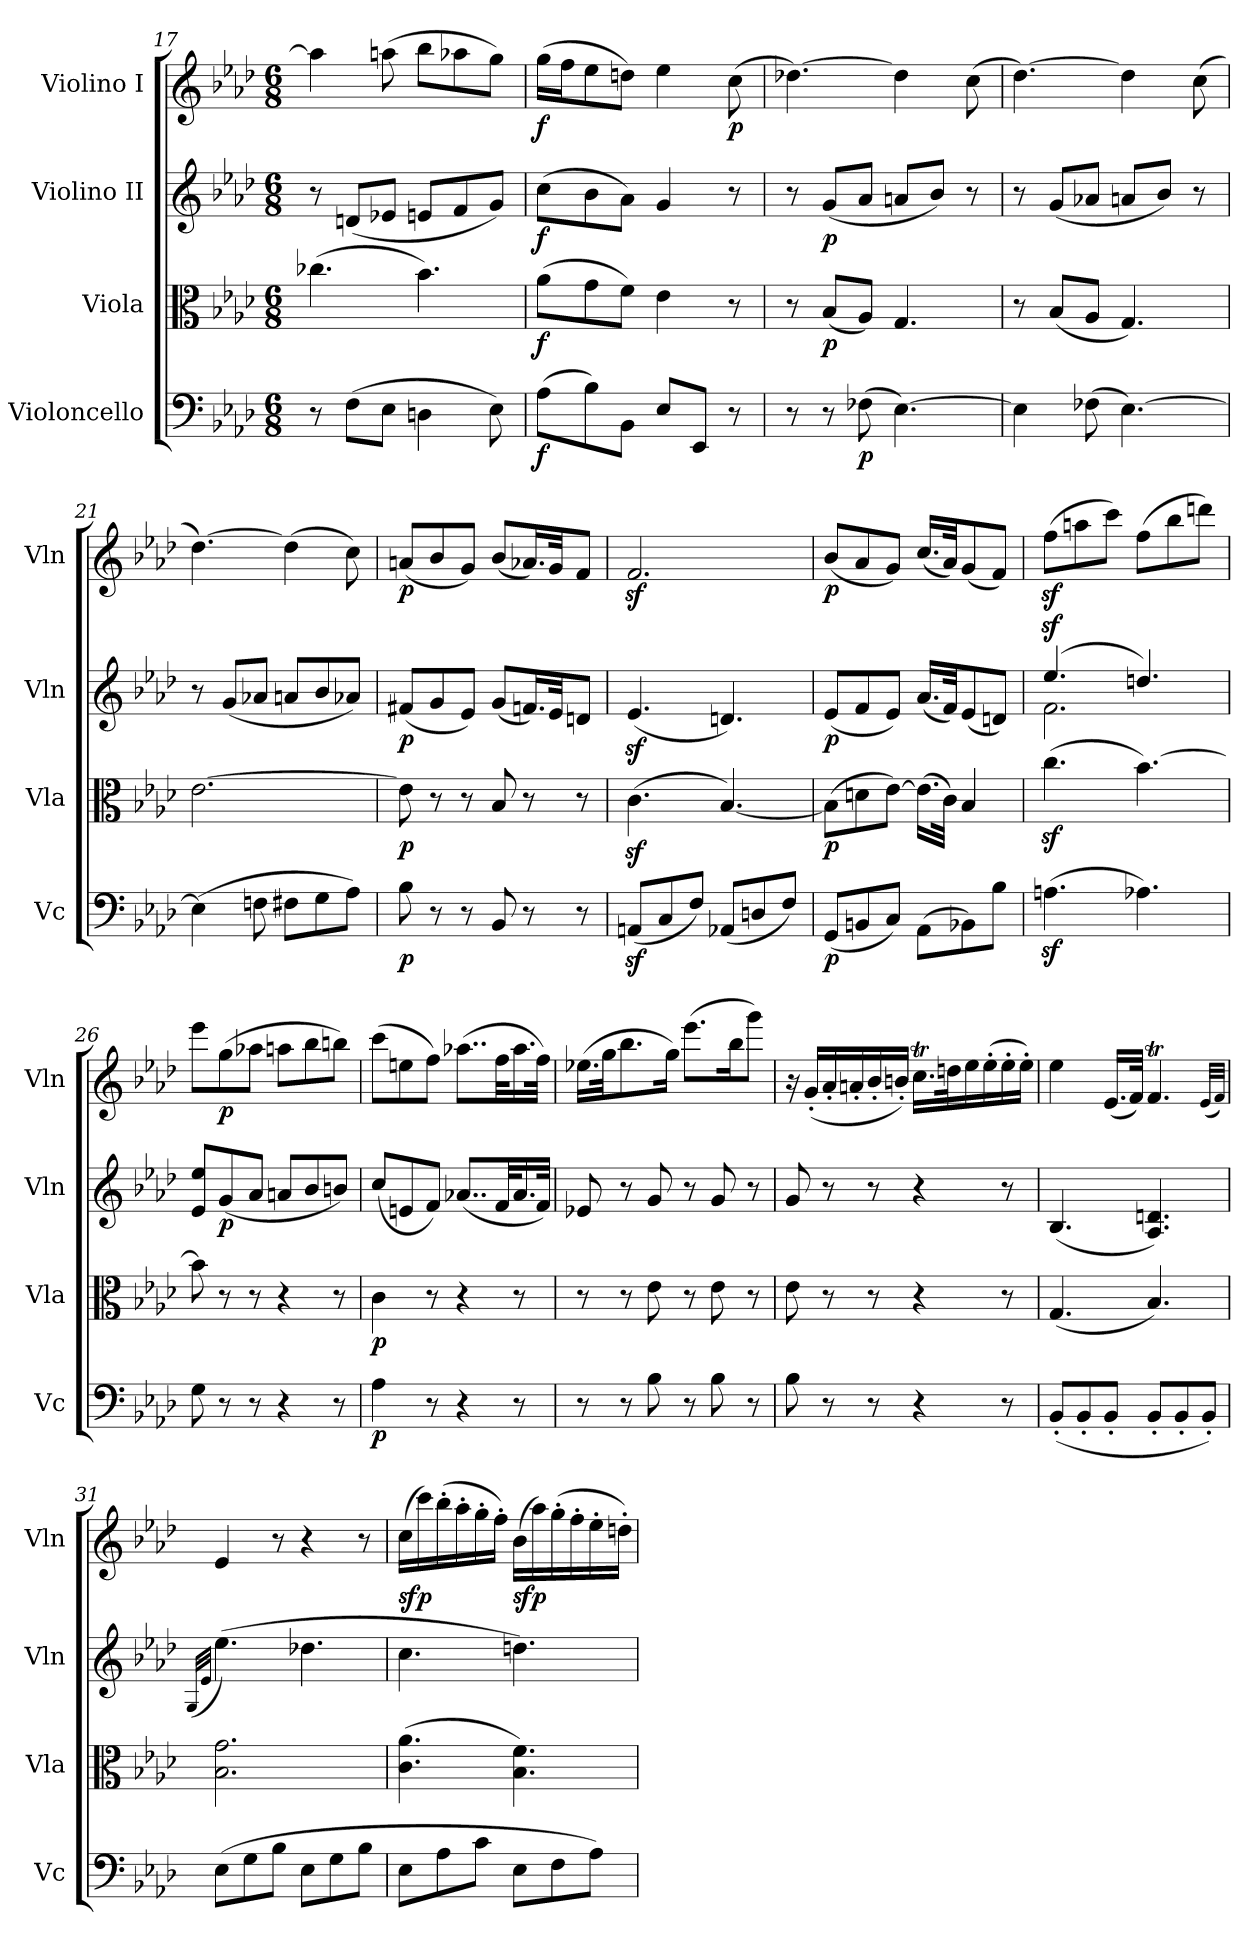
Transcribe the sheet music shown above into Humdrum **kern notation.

**kern	**dynam	**kern	**dynam	**kern	**dynam	**kern	**dynam
*part4	*part4	*part3	*part3	*part2	*part2	*part1	*part1
*staff4	*staff4	*staff3	*staff3	*staff2	*staff2	*staff1	*staff1
*I"Violoncello	*	*I"Viola	*	*I"Violino II	*	*I"Violino I	*
*I'Vc	*	*I'Vla	*	*I'Vln	*	*I'Vln	*
*clefF4	*	*clefC3	*	*clefG2	*	*clefG2	*
*k[b-e-a-d-]	*	*k[b-e-a-d-]	*	*k[b-e-a-d-]	*	*k[b-e-a-d-]	*
*A-:	*	*A-:	*	*A-:	*	*A-:	*
*M6/8	*	*M6/8	*	*M6/8	*	*M6/8	*
=17	=17	=17	=17	=17	=17	=17	=17
*	*	*^	*	*	*	*	*
8r	.	(4.cc-X	8ryy	.	8r	.	4aa-]	.
(8FL	cresc.	.	2ryy	cresc.	(8dnL	cresc.	.	.
8E-J	.	.	.	.	8e-XJ	.	(8aan	cresc.
4Dn	.	4.b-)	.	.	8enL	.	8bb-L	.
.	.	.	.	.	8f	.	8aa-X	.
8E-)	.	.	8ryy	.	8gJ)	.	8ggJ)	.
*	*	*v	*v	*	*	*	*	*
=18	=18	=18	=18	=18	=18	=18	=18
(8A-L	f	(8a-L	f	(8ccL	f	(16ggLL	f
.	.	.	.	.	.	16ffJ	.
8B-)	.	8g	.	8b-	.	8ee-	.
8BB-J	.	8fJ)	.	8a-J)	.	8ddnJ)	.
8E-L	.	4e-	.	4g	.	4ee-	.
8EE-J	.	.	.	.	.	.	.
8r	.	8r	.	8r	.	(8cc	p
=19	=19	=19	=19	=19	=19	=19	=19
8r	.	8r	.	8r	.	[4.dd-X)	.
8r	.	(8B-L	p	(8gL	p	.	.
(8F-X	p	8A-J)	.	8a-J	.	.	.
[4.E-)	.	4.G	.	8anL	.	4dd-]	.
.	.	.	.	8b-J)	.	.	.
.	.	.	.	8r	.	(8cc	.
!!LO:LB:g=z
=20	=20	=20	=20	=20	=20	=20	=20
4E-]	.	8r	.	8r	.	[4.dd-)	.
.	.	(8B-L	.	(8gL	.	.	.
(8F-X	.	8A-J	.	8a-XJ	.	.	.
[4.E-)	.	4.G)	.	8anL	.	4dd-]	.
.	.	.	.	8b-J)	.	.	.
.	.	.	.	8r	.	(8cc	cre
=21	=21	=21	=21	=21	=21	=21	=21
(4E-]	crescendo	[2.e-	cresc.	8r	.	[4.dd-)	.
.	.	.	.	(8gL	cresc.	.	.
8Fn	.	.	.	8a-XJ	.	.	.
8F#XL	.	.	.	8anL	.	(4dd-]	scendo
8G	.	.	.	8b-	.	.	.
8A-J)	.	.	.	8a-XJ)	.	8cc)	.
=22	=22	=22	=22	=22	=22	=22	=22
8B-	p	8e-]	p	(8f#XL	p	(8anL	p
8r	.	8r	.	8g	.	8b-	.
8r	.	8r	.	8e-J)	.	8gJ)	.
8BB-	.	8B-	.	(8gL	.	(8b-L	.
8r	.	8r	.	16.fnL)	.	16.a-XL)	.
.	.	.	.	32e-Jk	.	32gJk	.
8r	.	8r	.	8dnJ	.	8fJ	.
=23	=23	=23	=23	=23	=23	=23	=23
(8AAnzL	.	(4.cz	.	(4.e-z	.	2.fz	.
8C	.	.	.	.	.	.	.
8FJ)	.	.	.	.	.	.	.
(8AA-XL	.	[4.B-)	.	4.dn)	.	.	.
8Dn	.	.	.	.	.	.	.
8FJ)	.	.	.	.	.	.	.
=24	=24	=24	=24	=24	=24	=24	=24
(8GGL	p	(8B-L]	p	(8e-L	p	(8b-L	p
8BBn	.	8dn	.	8f	.	8a-	.
8CJ)	.	[8e-J)	.	8e-J)	.	8gJ)	.
(8AA-L	.	(16.e-LL]	.	(16.a-LL	.	(16.ccLL	.
.	.	32cJJk)	.	32fJk)	.	32a-Jk)	.
8BB-X)	.	4B-	.	(8e-	.	(8g	.
8B-J	.	.	.	8dnJ)	.	8fJ)	.
=25	=25	=25	=25	=25	=25	=25	=25
*	*	*	*	*^	*	*	*
(4.Anz	.	(4.ccz	.	(4.ee-z	2.f	.	(8ffzL	.
.	.	.	.	.	.	.	8aan	.
.	.	.	.	.	.	.	8cccJ)	.
4.A-X)	.	[4.b-)	.	4.ddn)	.	.	(8ffL	.
.	.	.	.	.	.	.	8bb-	.
.	.	.	.	.	.	.	8dddnJ)	.
*	*	*	*	*v	*v	*	*	*
!!LO:LB:g=z
=26	=26	=26	=26	=26	=26	=26	=26
8G	.	8b-]	.	8ee- 8e-L	.	8eee-L	.
8r	.	8r	.	(8g	p	(8gg	p
8r	.	8r	.	8a-J	.	8aa-XJ	.
4r	.	4r	.	8anL	.	8aanL	.
.	.	.	.	8b-	.	8bb-	.
8r	.	8r	.	8bnJ)	.	8bbnJ)	.
=27	=27	=27	=27	=27	=27	=27	=27
4A-	p	4c	p	(8ccL	.	(8cccL	.
.	.	.	.	8en	.	8een	.
8r	.	8r	.	8fJ)	.	8ffJ)	.
4r	.	4r	.	(8..a-XL	.	(8..aa-XL	.
.	.	.	.	32fkL	.	32ffkL	.
8r	.	8r	.	16.a-	.	16.aa-	.
.	.	.	.	32fJJk)	.	32ffJJk)	.
=28	=28	=28	=28	=28	=28	=28	=28
8r	.	8r	.	8e-X	.	(16.ee-XLL	.
.	.	.	.	.	.	32ggJk	.
8r	.	8r	.	8r	.	8.bb-	.
8B-	.	8e-	.	8g	.	.	.
.	.	.	.	.	.	16ggJk)	.
8r	.	8r	.	8r	.	(8.eee-L	.
8B-	.	8e-	.	8g	.	.	.
.	.	.	.	.	.	16bb-k	.
8r	.	8r	.	8r	.	8gggJ)	.
=29	=29	=29	=29	=29	=29	=29	=29
8B-	.	8e-	.	8g	.	16r	.
.	.	.	.	.	.	(16g'LL	.
8r	.	8r	.	8r	.	16a-'	.
.	.	.	.	.	.	16an'	.
8r	.	8r	.	8r	.	16b-'	.
.	.	.	.	.	.	16bn'JJ)	.
4r	.	4r	.	4r	.	16.cctLL	.
.	.	.	.	.	.	32ddnk	.
.	.	.	.	.	.	16ee-	.
.	.	.	.	.	.	(16ee-'	.
8r	.	8r	.	8r	.	16ee-'	.
.	.	.	.	.	.	16ee-'JJ)	.
=30	=30	=30	=30	=30	=30	=30	=30
(8BB-'L	.	(4.G	.	(4.B-	.	4ee-	.
8BB-'	.	.	.	.	.	.	.
8BB-'J	.	.	.	.	.	(16.e-LL	.
.	.	.	.	.	.	32fJJk)	.
8BB-'L	.	4.B-)	.	4.dn 4.A-)	.	4.fT	.
8BB-'	.	.	.	.	.	.	.
8BB-'J)	.	.	.	.	.	.	.
.	.	.	.	.	.	(<32qe-/LLL	.
.	.	.	.	.	.	32qf/JJJ)	.
!!LO:LB:g=z
=31	=31	=31	=31	=31	=31	=31	=31
.	.	.	.	(>32qG/LLL	.	.	.
.	.	.	.	32qe-/JJJ	.	.	.
*	*	*^	*	*	*	*	*
(8E-L	.	2.g 2.B-	4.ryy	.	(4.ee-)	.	4e-	.
8G	.	.	.	.	.	.	.	.
8B-J	.	.	.	.	.	.	8r	.
8E-L	cre	.	4.ryy	cre	4.dd-X	cre	4r	.
8G	.	.	.	.	.	.	.	.
8B-J	.	.	.	.	.	.	8r	.
*	*	*v	*v	*	*	*	*	*
=32	=32	=32	=32	=32	=32	=32	=32
8E-L	scendo	(4.a- 4.c	scendo	4.cc	scendo	(16ccLL	sfp
.	.	.	.	.	.	16ccc)	.
8A-	.	.	.	.	.	(16bb-'	.
.	.	.	.	.	.	16aa-'	.
8cJ	.	.	.	.	.	16gg'	.
.	.	.	.	.	.	16ff'JJ)	.
8E-L	.	4.f 4.B-)	.	4.ddn)	.	(16b-LL	sfp
.	.	.	.	.	.	16aa-)	.
8F	.	.	.	.	.	(16gg'	.
.	.	.	.	.	.	16ff'	.
8A-J)	.	.	.	.	.	16ee-'	.
.	.	.	.	.	.	16ddn'JJ)	.
=	=	=	=	=	=	=	=
*-	*-	*-	*-	*-	*-	*-	*-
